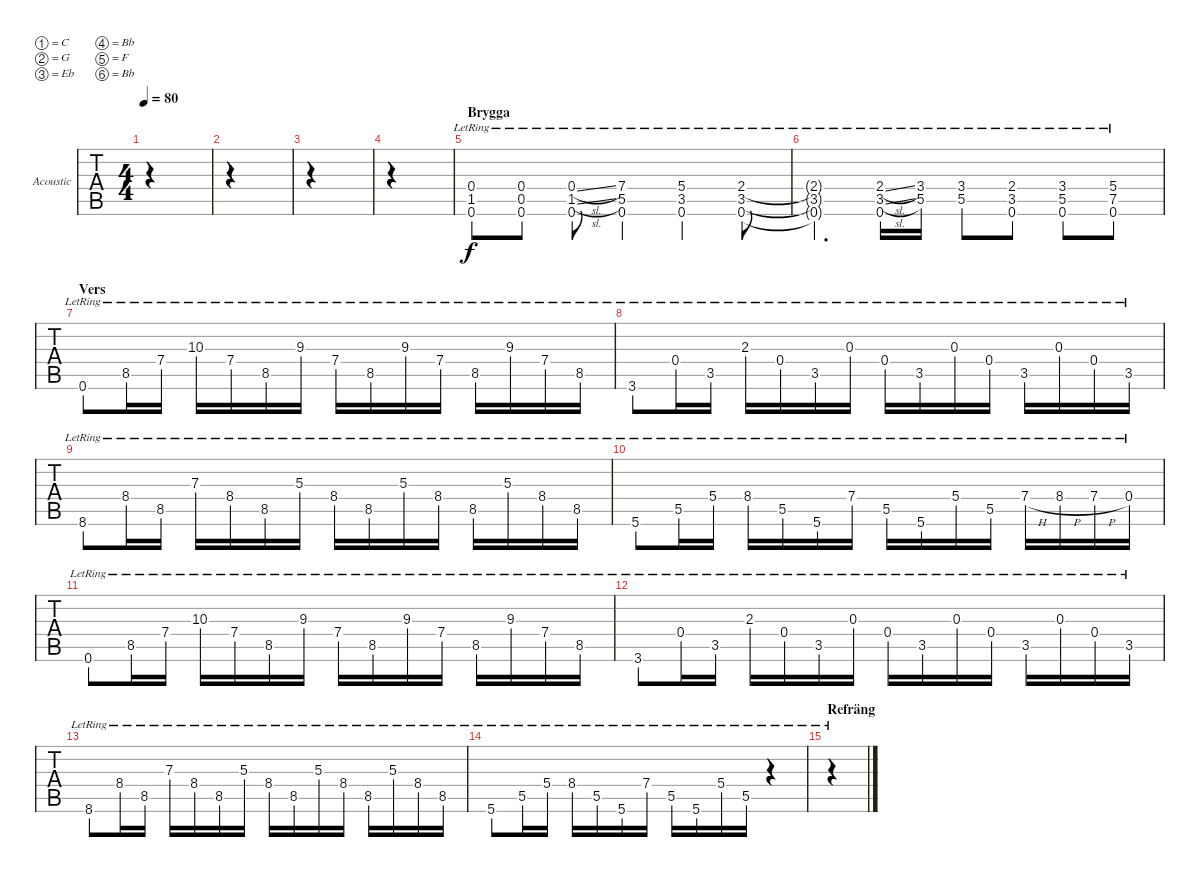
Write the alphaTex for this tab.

\defaultSystemsLayout 4
\bracketExtendMode groupsimilarinstruments
\firstSystemTrackNameOrientation horizontal
\otherSystemsTrackNameOrientation horizontal
\track ("Acoustic" "Acoustic") {instrument acousticguitarsteel}
\staff {tabs}
\tuning (C4 G3 Eb3 Bb2 F2 Bb1)
\ts (4 4)
\tempo 80
\clef g2
\ks c
|
|
|
|
\section ("" "Brygga")
(0.6{lr} 0.4{lr} 1.5{lr}).8 (0.6{lr} 0.4{lr} 0.5{lr}).8 (0.6{lr} 0.4{sl lr} 1.5{sl lr}).8 (0.6{lr} 7.4{lr} 5.5{lr}).4 (0.6{lr} 5.4{lr} 3.5{lr}).4 (0.6{lr} 2.4{lr} 3.5{lr}).8 |
(3.5{lr t} 0.6{lr t} 2.4{lr t}).4{d} (3.5{sl lr} 0.6{lr} 2.4{sl lr}).16 (5.5{lr} 3.4{lr}).16 (5.5{lr} 3.4{lr}).8 (3.5{lr} 2.4{lr} 0.6{lr}).8 (5.5{lr} 0.6{lr} 3.4{lr}).8 (7.5{lr} 0.6{lr} 5.4{lr}).8 |
\section ("" "Vers")
0.6{lr}.8 8.5{lr}.16 7.4{lr}.16 10.3{lr}.16 7.4{lr}.16 8.5{lr}.16 9.3{lr}.16 7.4{lr}.16 8.5{lr}.16 9.3{lr}.16 7.4{lr}.16 8.5{lr}.16 9.3{lr}.16 7.4{lr}.16 8.5{lr}.16 |
3.6{lr}.8 0.4{lr}.16 3.5{lr}.16 2.3{lr}.16 0.4{lr}.16 3.5{lr}.16 0.3{lr}.16 0.4{lr}.16 3.5{lr}.16 0.3{lr}.16 0.4{lr}.16 3.5{lr}.16 0.3{lr}.16 0.4{lr}.16 3.5{lr}.16 |
8.6{lr}.8 8.4{lr}.16 8.5{lr}.16 7.3{lr}.16 8.4{lr}.16 8.5{lr}.16 5.3{lr}.16 8.4{lr}.16 8.5{lr}.16 5.3{lr}.16 8.4{lr}.16 8.5{lr}.16 5.3{lr}.16 8.4{lr}.16 8.5{lr}.16 |
5.6{lr}.8 5.5{lr}.16 5.4{lr}.16 8.4{lr}.16 5.5{lr}.16 5.6{lr}.16 7.4{lr}.16 5.5{lr}.16 5.6{lr}.16 5.4{lr}.16 5.5{lr}.16 7.4{h lr}.16 8.4{h lr}.16 7.4{h lr}.16 0.4{lr}.16 |
0.6{lr}.8 8.5{lr}.16 7.4{lr}.16 10.3{lr}.16 7.4{lr}.16 8.5{lr}.16 9.3{lr}.16 7.4{lr}.16 8.5{lr}.16 9.3{lr}.16 7.4{lr}.16 8.5{lr}.16 9.3{lr}.16 7.4{lr}.16 8.5{lr}.16 |
3.6{lr}.8 0.4{lr}.16 3.5{lr}.16 2.3{lr}.16 0.4{lr}.16 3.5{lr}.16 0.3{lr}.16 0.4{lr}.16 3.5{lr}.16 0.3{lr}.16 0.4{lr}.16 3.5{lr}.16 0.3{lr}.16 0.4{lr}.16 3.5{lr}.16 |
8.6{lr}.8 8.4{lr}.16 8.5{lr}.16 7.3{lr}.16 8.4{lr}.16 8.5{lr}.16 5.3{lr}.16 8.4{lr}.16 8.5{lr}.16 5.3{lr}.16 8.4{lr}.16 8.5{lr}.16 5.3{lr}.16 8.4{lr}.16 8.5{lr}.16 |
5.6{lr}.8 5.5{lr}.16 5.4{lr}.16 8.4{lr}.16 5.5{lr}.16 5.6{lr}.16 7.4{lr}.16 5.5{lr}.16 5.6{lr}.16 5.4{lr}.16 5.5{lr}.16 r.4 |
\section ("" "Refräng")
